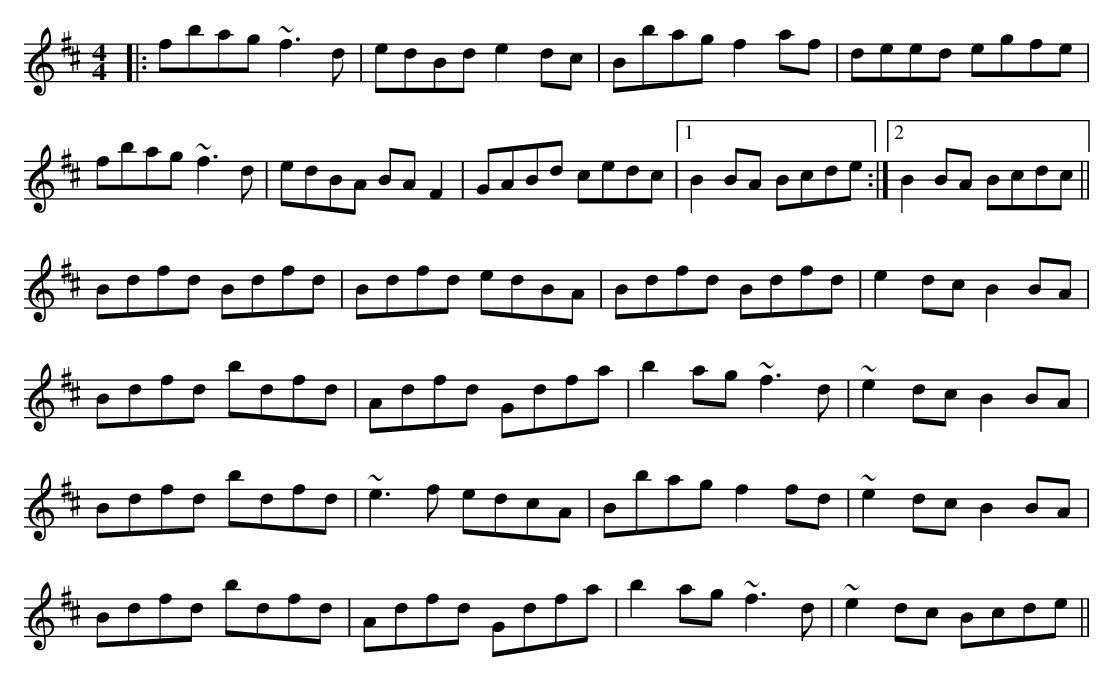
X:1
M:4/4
K:Bmin
|:fbag ~f3d|edBd e2dc|Bbag f2af|deed egfe|
fbag ~f3d|edBA BAF2|GABd cedc|1 B2BA Bcde:|2 B2BA Bcdc||
Bdfd Bdfd|Bdfd edBA|Bdfd Bdfd|e2dc B2BA|
Bdfd bdfd|Adfd Gdfa|b2ag ~f3d|~e2dc B2BA|
Bdfd bdfd|~e3f edcA|Bbag f2fd|~e2dc B2BA|
Bdfd bdfd|Adfd Gdfa|b2ag ~f3d|~e2dc Bcde||
